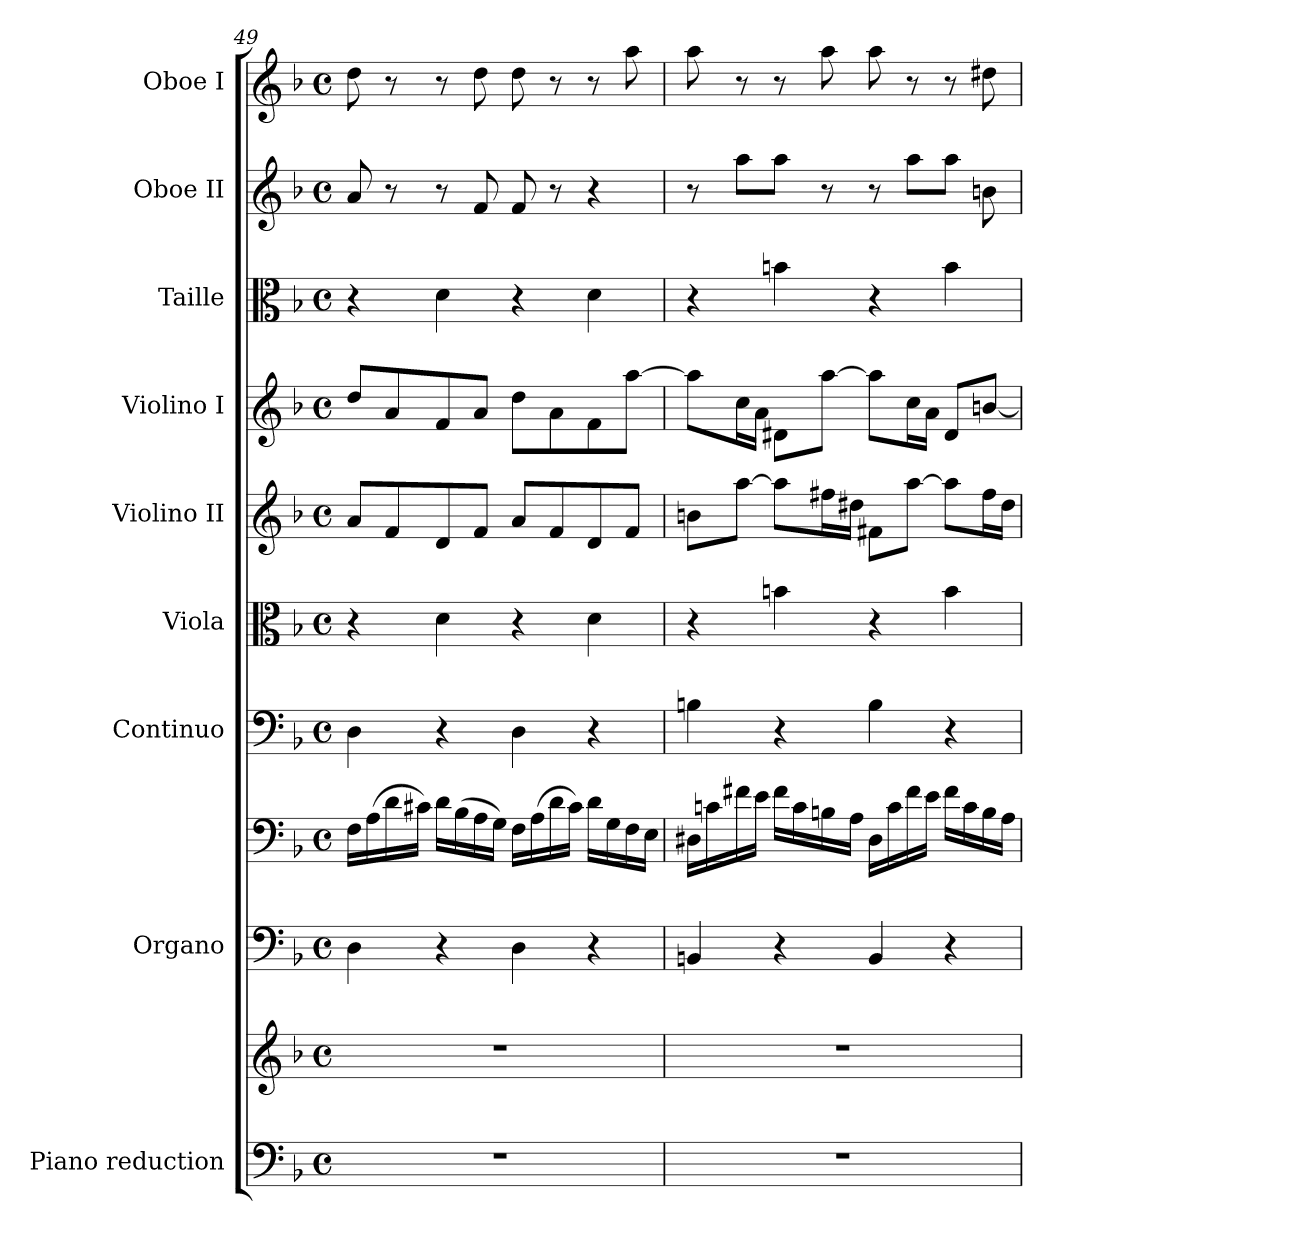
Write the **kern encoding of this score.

**kern	**kern	**kern	**kern	**kern	**kern	**kern	**kern	**kern	**kern	**kern
*part9	*part9	*part8	*part8	*part7	*part6	*part5	*part4	*part3	*part2	*part1
*staff11	*staff10	*staff9	*staff8	*staff7	*staff6	*staff5	*staff4	*staff3	*staff2	*staff1
*I"Piano reduction	*	*I"Organo	*	*I"Continuo	*I"Viola	*I"Violino II	*I"Violino I	*I"Taille	*I"Oboe II	*I"Oboe I
*I'Pno	*	*	*	*	*I'Vla	*I'Vln	*I'Vln	*	*I'Ob	*I'Ob
*clefF4	*clefG2	*clefF4	*clefF4	*clefF4	*clefC3	*clefG2	*clefG2	*clefC3	*clefG2	*clefG2
*k[b-]	*k[b-]	*k[b-]	*k[b-]	*k[b-]	*k[b-]	*k[b-]	*k[b-]	*k[b-]	*k[b-]	*k[b-]
*M4/4	*M4/4	*M4/4	*M4/4	*M4/4	*M4/4	*M4/4	*M4/4	*M4/4	*M4/4	*M4/4
*met(c)	*met(c)	*met(c)	*met(c)	*met(c)	*met(c)	*met(c)	*met(c)	*met(c)	*met(c)	*met(c)
=49	=49	=49	=49	=49	=49	=49	=49	=49	=49	=49
1r	1r	4D\	16F\LL	4D\	4r	8a/L	8dd/L	4r	8a/	8dd\
.	.	.	(16A\	.	.	.	.	.	.	.
.	.	.	16d\	.	.	8f/	8a/	.	8r	8r
.	.	.	16c#X\JJ)	.	.	.	.	.	.	.
.	.	4r	16d\LL	4r	4d\	8d/	8f/	4d\	8r	8r
.	.	.	(16B-\	.	.	.	.	.	.	.
.	.	.	16A\	.	.	8f/J	8a/J	.	8f/	8dd\
.	.	.	16G\JJ)	.	.	.	.	.	.	.
.	.	4D\	16F\LL	4D\	4r	8a/L	8dd\L	4r	8f/	8dd\
.	.	.	(16A\	.	.	.	.	.	.	.
.	.	.	16d\	.	.	8f/	8a\	.	8r	8r
.	.	.	16c#\JJ)	.	.	.	.	.	.	.
.	.	4r	16d\LL	4r	4d\	8d/	8f\	4d\	4r	8r
.	.	.	16G\	.	.	.	.	.	.	.
.	.	.	16F\	.	.	8f/J	[8aa\J	.	.	8aa\
.	.	.	16E\JJ	.	.	.	.	.	.	.
!!LO:PB:g=z
=50	=50	=50	=50	=50	=50	=50	=50	=50	=50	=50
1r	1r	4BBn/	16D#X\LL	4Bn\	4r	8bn\L	8aa\L]	4r	8r	8aa\
.	.	.	16cn\	.	.	.	.	.	.	.
.	.	.	16f#X\	.	.	[8aa\J	16cc\L	.	8aa\L	8r
.	.	.	16e\JJ	.	.	.	16a\JJ	.	.	.
.	.	4r	16f#\LL	4r	4bn\	8aa\L]	8d#X\L	4bn\	8aa\J	8r
.	.	.	16c\	.	.	.	.	.	.	.
.	.	.	16Bn\	.	.	16ff#X\L	[8aa\J	.	8r	8aa\
.	.	.	16A\JJ	.	.	16dd#X\JJ	.	.	.	.
.	.	4BB/	16D#\LL	4B\	4r	8f#X\L	8aa\L]	4r	8r	8aa\
.	.	.	16c\	.	.	.	.	.	.	.
.	.	.	16f#\	.	.	[8aa\J	16cc\L	.	8aa\L	8r
.	.	.	16e\JJ	.	.	.	16a\JJ	.	.	.
.	.	4r	16f#\LL	4r	4b\	8aa\L]	8d#/L	4b\	8aa\J	8r
.	.	.	16c\	.	.	.	.	.	.	.
.	.	.	16B\	.	.	16ff#\L	[8bn/J	.	8bn\	8dd#X\
.	.	.	16A\JJ	.	.	16dd#\JJ	.	.	.	.
=	=	=	=	=	=	=	=	=	=	=
*-	*-	*-	*-	*-	*-	*-	*-	*-	*-	*-
